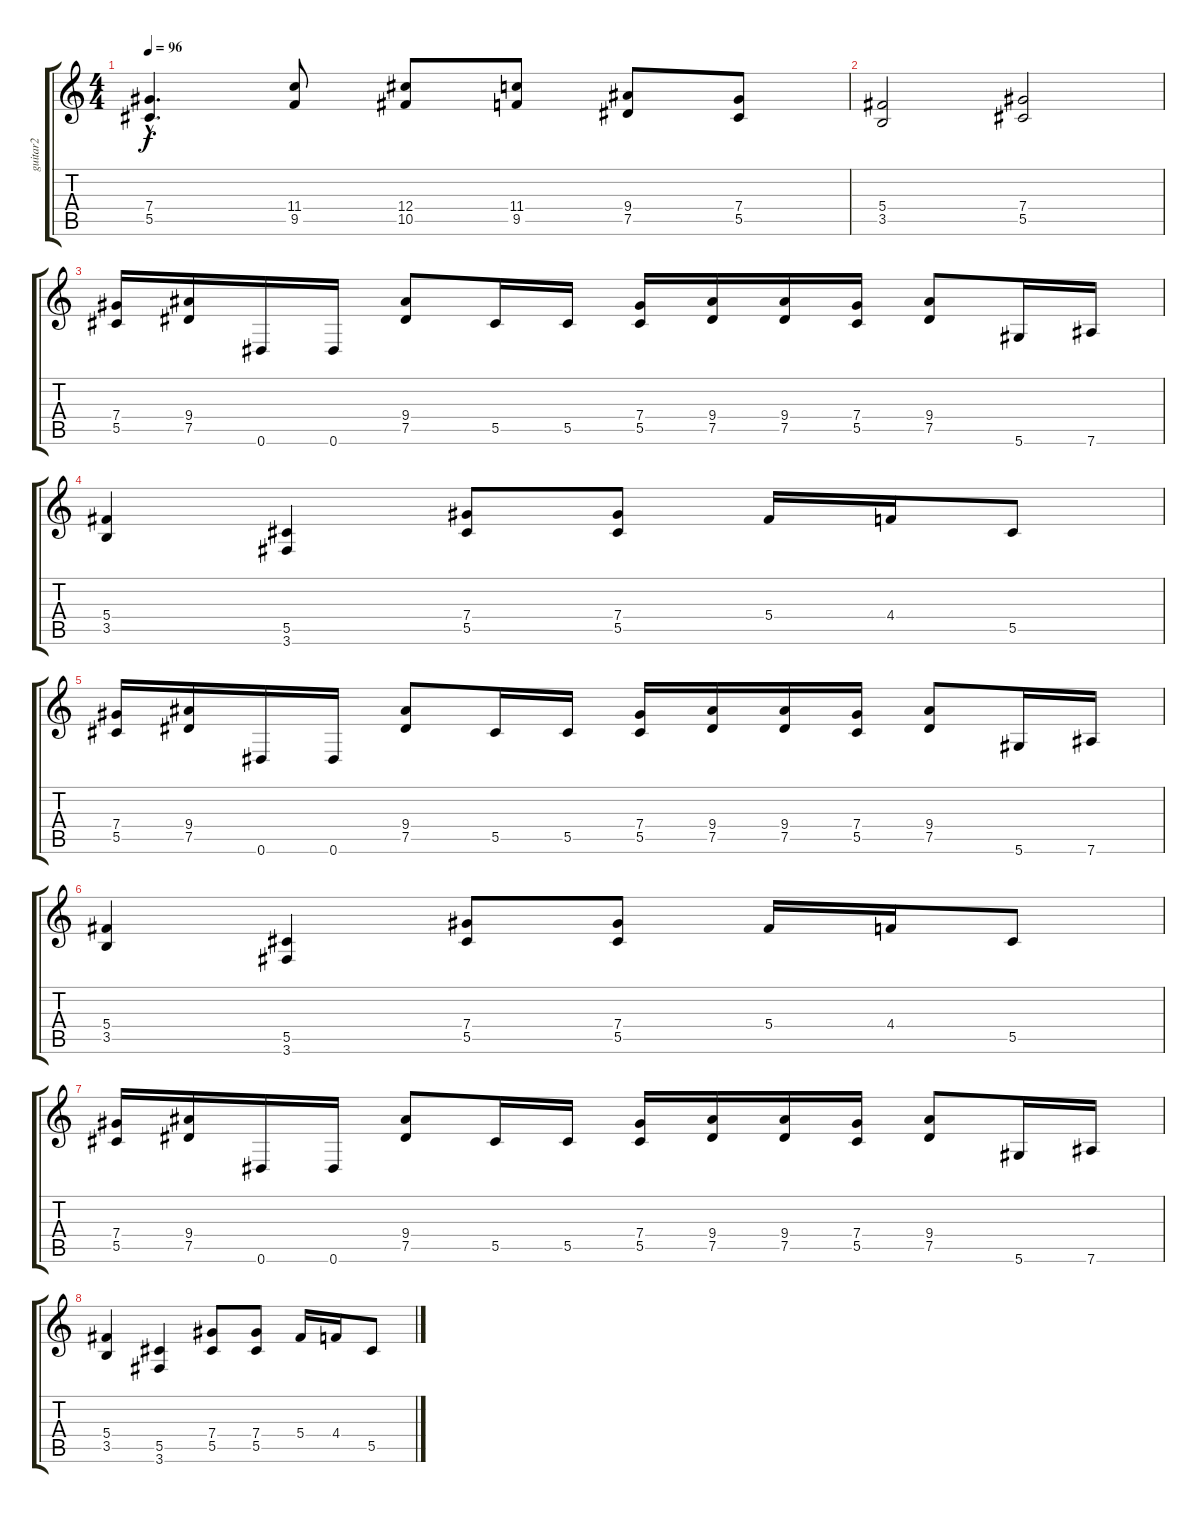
\track ("guitar2" "guitar2") {instrument overdrivenguitar}
\staff {score tabs}
\tuning (Eb4 Bb3 Gb3 Db3 Ab2 Eb2) {hide}
\ts (4 4)
\tempo 96
\clef g2
\ks c
(7.4{hac} 5.5{hac}).4{d dy f} (11.4 9.5).8 (12.4 10.5).8 (11.4 9.5).8 (9.4 7.5).8 (7.4 5.5).8 |
(5.4 3.5).2 (7.4 5.5).2 |
(7.4 5.5).16 (9.4 7.5).16 0.6.16 0.6.16 (9.4 7.5).8 5.5.16 5.5.16 (7.4 5.5).16 (9.4 7.5).16 (9.4 7.5).16 (7.4 5.5).16 (9.4 7.5).8 5.6.16 7.6.16 |
(5.4 3.5).4 (5.5 3.6).4 (7.4 5.5).8 (7.4 5.5).8 5.4.16 4.4.16 5.5.8 |
(7.4 5.5).16 (9.4 7.5).16 0.6.16 0.6.16 (9.4 7.5).8 5.5.16 5.5.16 (7.4 5.5).16 (9.4 7.5).16 (9.4 7.5).16 (7.4 5.5).16 (9.4 7.5).8 5.6.16 7.6.16 |
(5.4 3.5).4 (5.5 3.6).4 (7.4 5.5).8 (7.4 5.5).8 5.4.16 4.4.16 5.5.8 |
(7.4 5.5).16 (9.4 7.5).16 0.6.16 0.6.16 (9.4 7.5).8 5.5.16 5.5.16 (7.4 5.5).16 (9.4 7.5).16 (9.4 7.5).16 (7.4 5.5).16 (9.4 7.5).8 5.6.16 7.6.16 |
(5.4 3.5).4 (5.5 3.6).4 (7.4 5.5).8 (7.4 5.5).8 5.4.16 4.4.16 5.5.8
